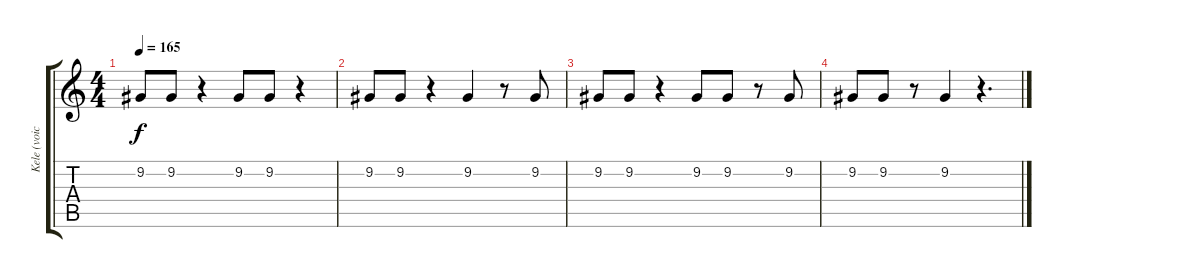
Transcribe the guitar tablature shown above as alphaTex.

\track ("Kele (voice)" "Kele (voic") {instrument oboe}
\staff {score tabs}
\tuning (E4 B3 G3 D3 A2 E2) {hide}
\ts (4 4)
\tempo 165
\clef g2
\ks c
9.2.8{dy f} 9.2.8 r.4 9.2.8 9.2.8 r.4 |
9.2.8 9.2.8 r.4 9.2.4 r.8 9.2.8 |
9.2.8 9.2.8 r.4 9.2.8 9.2.8 r.8 9.2.8 |
9.2.8 9.2.8 r.8 9.2.4 r.4{d}
